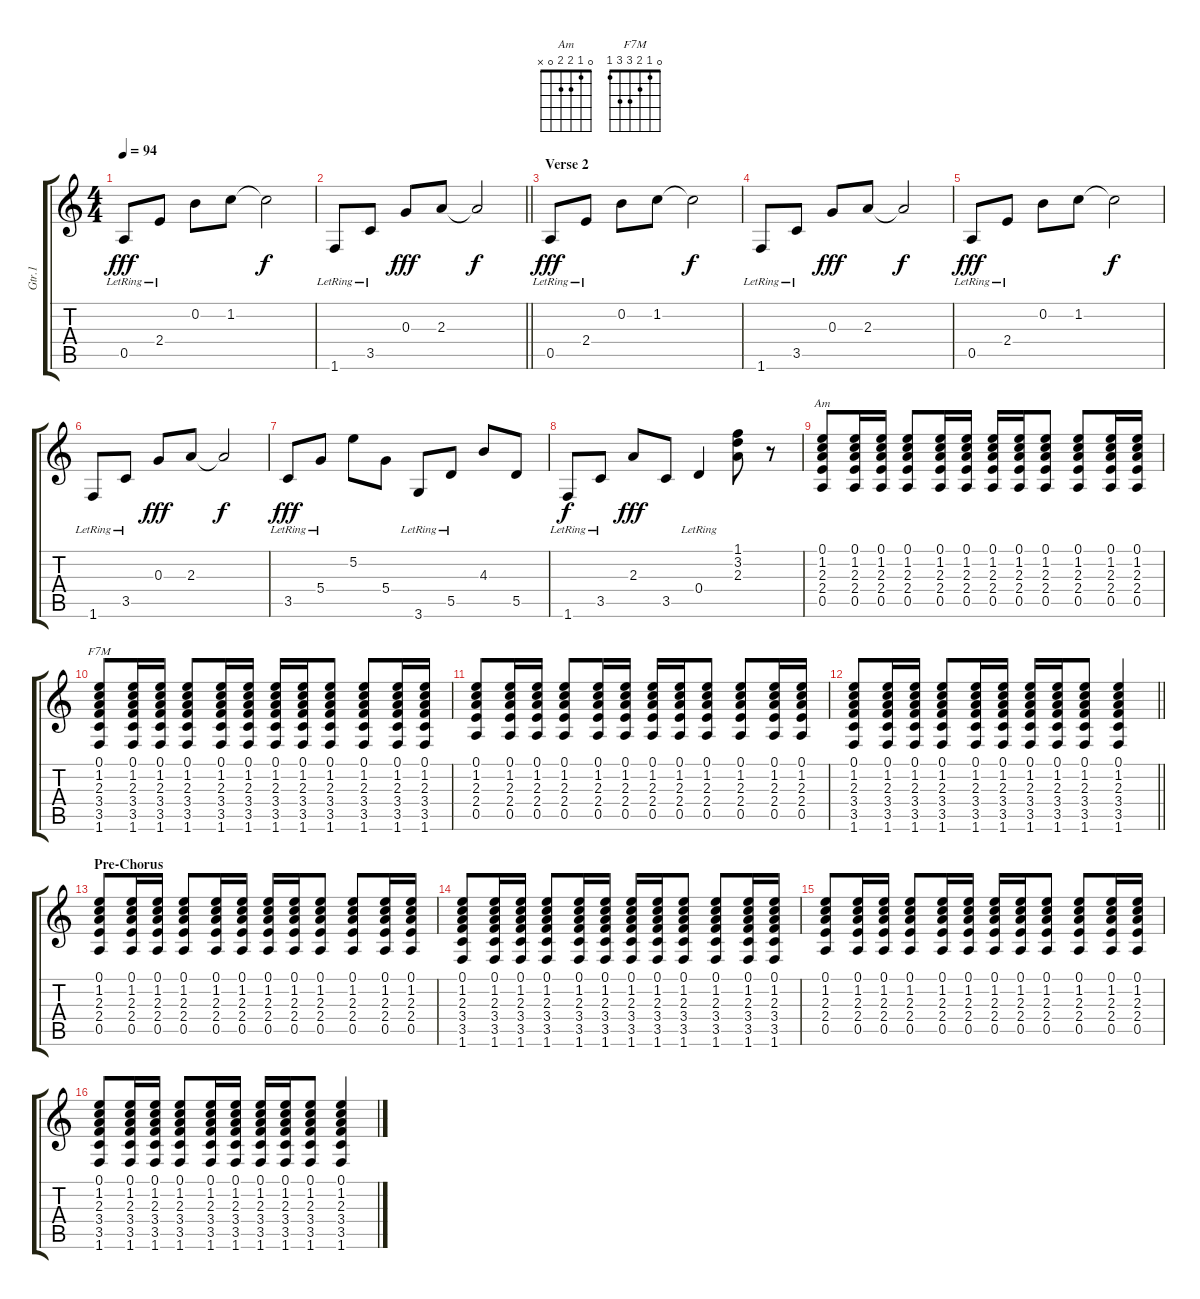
\track ("Gtr.1 " "Gtr.1 ") {instrument electricguitarclean}
\staff {score tabs}
\tuning (E4 B3 G3 D3 A2 E2) {hide}
\chord ("Am" 0 1 2 2 0 x)
\chord ("F7M" 0 1 2 3 3 1)
\ts (4 4)
\tempo 94
\clef g2
\ks c
0.5{lr}.8{dy fff} 2.4{lr}.8 0.2.8 1.2.8 1.2{t}.2{dy f} |
\barLineRight lightlight
1.6{lr}.8 3.5{lr}.8 0.3.8{dy fff} 2.3.8 2.3{t}.2{dy f} |
\section ("" "Verse 2")
0.5{lr}.8{dy fff} 2.4{lr}.8 0.2.8 1.2.8 1.2{t}.2{dy f} |
1.6{lr}.8 3.5{lr}.8 0.3.8{dy fff} 2.3.8 2.3{t}.2{dy f} |
0.5{lr}.8{dy fff} 2.4{lr}.8 0.2.8 1.2.8 1.2{t}.2{dy f} |
1.6{lr}.8 3.5{lr}.8 0.3.8{dy fff} 2.3.8 2.3{t}.2{dy f} |
3.5{lr}.8{dy fff} 5.4{lr}.8 5.2.8 5.4.8 3.6{lr}.8 5.5{lr}.8 4.3.8 5.5.8 |
1.6{lr}.8{dy f} 3.5{lr}.8 2.3.8{dy fff} 3.5.8 0.4{lr}.4 (1.1 3.2 2.3).8 r.8 |
(0.1 1.2 2.3 2.4 0.5).8{ch "Am"} (0.1 1.2 2.3 2.4 0.5).16 (0.1 1.2 2.3 2.4 0.5).16 (0.1 1.2 2.3 2.4 0.5).8 (0.1 1.2 2.3 2.4 0.5).16 (0.1 1.2 2.3 2.4 0.5).16 (0.1 1.2 2.3 2.4 0.5).16 (0.1 1.2 2.3 2.4 0.5).16 (0.1 1.2 2.3 2.4 0.5).8 (0.1 1.2 2.3 2.4 0.5).8 (0.1 1.2 2.3 2.4 0.5).16 (0.1 1.2 2.3 2.4 0.5).16 |
(0.1 1.2 2.3 3.4 3.5 1.6).8{ch "F7M"} (0.1 1.2 2.3 3.4 3.5 1.6).16 (0.1 1.2 2.3 3.4 3.5 1.6).16 (0.1 1.2 2.3 3.4 3.5 1.6).8 (0.1 1.2 2.3 3.4 3.5 1.6).16 (0.1 1.2 2.3 3.4 3.5 1.6).16 (0.1 1.2 2.3 3.4 3.5 1.6).16 (0.1 1.2 2.3 3.4 3.5 1.6).16 (0.1 1.2 2.3 3.4 3.5 1.6).8 (0.1 1.2 2.3 3.4 3.5 1.6).8 (0.1 1.2 2.3 3.4 3.5 1.6).16 (0.1 1.2 2.3 3.4 3.5 1.6).16 |
(0.1 1.2 2.3 2.4 0.5).8 (0.1 1.2 2.3 2.4 0.5).16 (0.1 1.2 2.3 2.4 0.5).16 (0.1 1.2 2.3 2.4 0.5).8 (0.1 1.2 2.3 2.4 0.5).16 (0.1 1.2 2.3 2.4 0.5).16 (0.1 1.2 2.3 2.4 0.5).16 (0.1 1.2 2.3 2.4 0.5).16 (0.1 1.2 2.3 2.4 0.5).8 (0.1 1.2 2.3 2.4 0.5).8 (0.1 1.2 2.3 2.4 0.5).16 (0.1 1.2 2.3 2.4 0.5).16 |
\barLineRight lightlight
(0.1 1.2 2.3 3.4 3.5 1.6).8 (0.1 1.2 2.3 3.4 3.5 1.6).16 (0.1 1.2 2.3 3.4 3.5 1.6).16 (0.1 1.2 2.3 3.4 3.5 1.6).8 (0.1 1.2 2.3 3.4 3.5 1.6).16 (0.1 1.2 2.3 3.4 3.5 1.6).16 (0.1 1.2 2.3 3.4 3.5 1.6).16 (0.1 1.2 2.3 3.4 3.5 1.6).16 (0.1 1.2 2.3 3.4 3.5 1.6).8 (0.1 1.2 2.3 3.4 3.5 1.6).4 |
\section ("" "Pre-Chorus")
(0.1 1.2 2.3 2.4 0.5).8 (0.1 1.2 2.3 2.4 0.5).16 (0.1 1.2 2.3 2.4 0.5).16 (0.1 1.2 2.3 2.4 0.5).8 (0.1 1.2 2.3 2.4 0.5).16 (0.1 1.2 2.3 2.4 0.5).16 (0.1 1.2 2.3 2.4 0.5).16 (0.1 1.2 2.3 2.4 0.5).16 (0.1 1.2 2.3 2.4 0.5).8 (0.1 1.2 2.3 2.4 0.5).8 (0.1 1.2 2.3 2.4 0.5).16 (0.1 1.2 2.3 2.4 0.5).16 |
(0.1 1.2 2.3 3.4 3.5 1.6).8 (0.1 1.2 2.3 3.4 3.5 1.6).16 (0.1 1.2 2.3 3.4 3.5 1.6).16 (0.1 1.2 2.3 3.4 3.5 1.6).8 (0.1 1.2 2.3 3.4 3.5 1.6).16 (0.1 1.2 2.3 3.4 3.5 1.6).16 (0.1 1.2 2.3 3.4 3.5 1.6).16 (0.1 1.2 2.3 3.4 3.5 1.6).16 (0.1 1.2 2.3 3.4 3.5 1.6).8 (0.1 1.2 2.3 3.4 3.5 1.6).8 (0.1 1.2 2.3 3.4 3.5 1.6).16 (0.1 1.2 2.3 3.4 3.5 1.6).16 |
(0.1 1.2 2.3 2.4 0.5).8 (0.1 1.2 2.3 2.4 0.5).16 (0.1 1.2 2.3 2.4 0.5).16 (0.1 1.2 2.3 2.4 0.5).8 (0.1 1.2 2.3 2.4 0.5).16 (0.1 1.2 2.3 2.4 0.5).16 (0.1 1.2 2.3 2.4 0.5).16 (0.1 1.2 2.3 2.4 0.5).16 (0.1 1.2 2.3 2.4 0.5).8 (0.1 1.2 2.3 2.4 0.5).8 (0.1 1.2 2.3 2.4 0.5).16 (0.1 1.2 2.3 2.4 0.5).16 |
(0.1 1.2 2.3 3.4 3.5 1.6).8 (0.1 1.2 2.3 3.4 3.5 1.6).16 (0.1 1.2 2.3 3.4 3.5 1.6).16 (0.1 1.2 2.3 3.4 3.5 1.6).8 (0.1 1.2 2.3 3.4 3.5 1.6).16 (0.1 1.2 2.3 3.4 3.5 1.6).16 (0.1 1.2 2.3 3.4 3.5 1.6).16 (0.1 1.2 2.3 3.4 3.5 1.6).16 (0.1 1.2 2.3 3.4 3.5 1.6).8 (0.1 1.2 2.3 3.4 3.5 1.6).4
